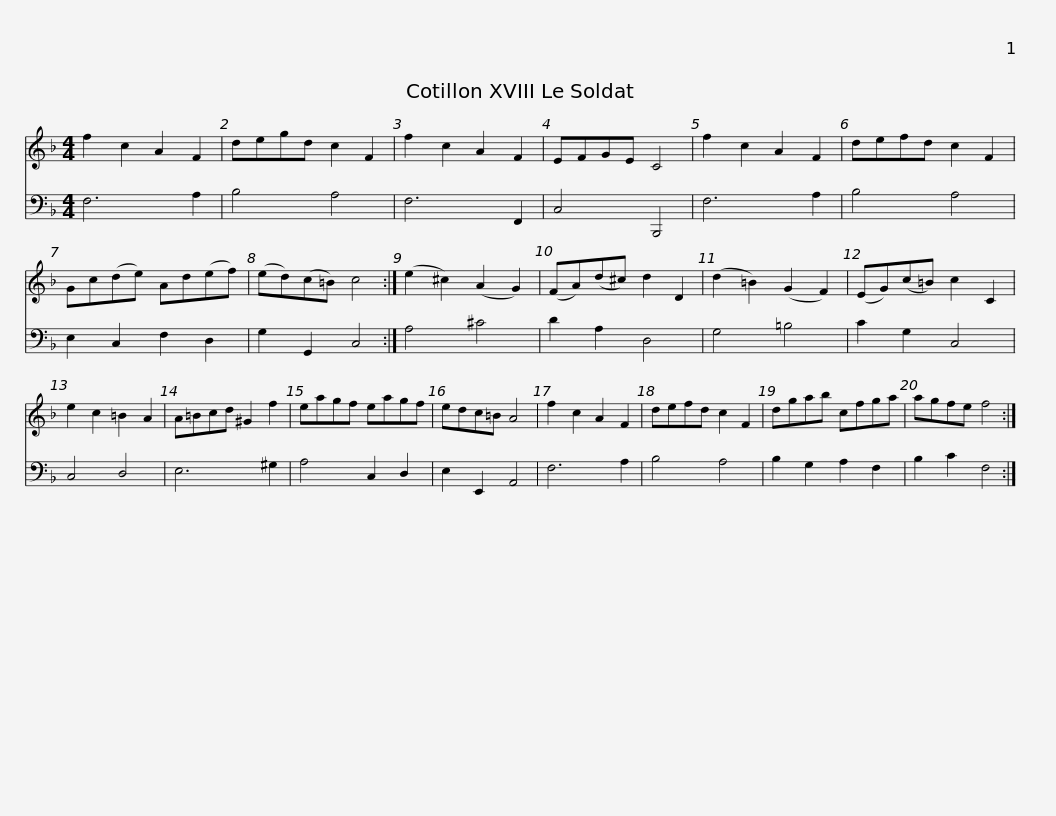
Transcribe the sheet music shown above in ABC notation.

X:1
%%score 1 2
L:1/8
M:4/4
I:linebreak $
K:F
V:1 treble
V:2 bass
V:1
 f2 c2 A2 F2 | degd c2 F2 | f2 c2 A2 F2 | EFGE C4 | f2 c2 A2 F2 | %5
 defd c2 F2 | Gc(de) Ad(ef) |$ (ed)(c=B) c4 :| (e2 ^c2) (A2 G2) | (FA)(d^c) d2 D2 | %10
 (d2 =B2) (G2 F2) | (EG)(c=B) c2 C2 | e2 c2 =B2 A2 | A=Bcd ^G2 f2 |$ eagf eagf | %15
 edc=B A4 | f2 c2 A2 F2 | defd c2 F2 | dgab cfga | agfe f4 :| %20
V:2
 F,6 A,2 | B,4 A,4 | F,6 F,,2 | C,4 B,,,4 | F,6 A,2 | %5
 B,4 A,4 | E,2 C,2 F,2 D,2 |$ G,2 G,,2 C,4 :| A,4 ^C4 | D2 A,2 D,4 | %10
 G,4 =B,4 | C2 G,2 C,4 | C,4 D,4 | E,6 ^G,2 |$ A,4 C,2 D,2 | %15
 E,2 E,,2 A,,4 | F,6 A,2 | B,4 A,4 | B,2 G,2 A,2 F,2 | B,2 C2 F,4 :| %20
